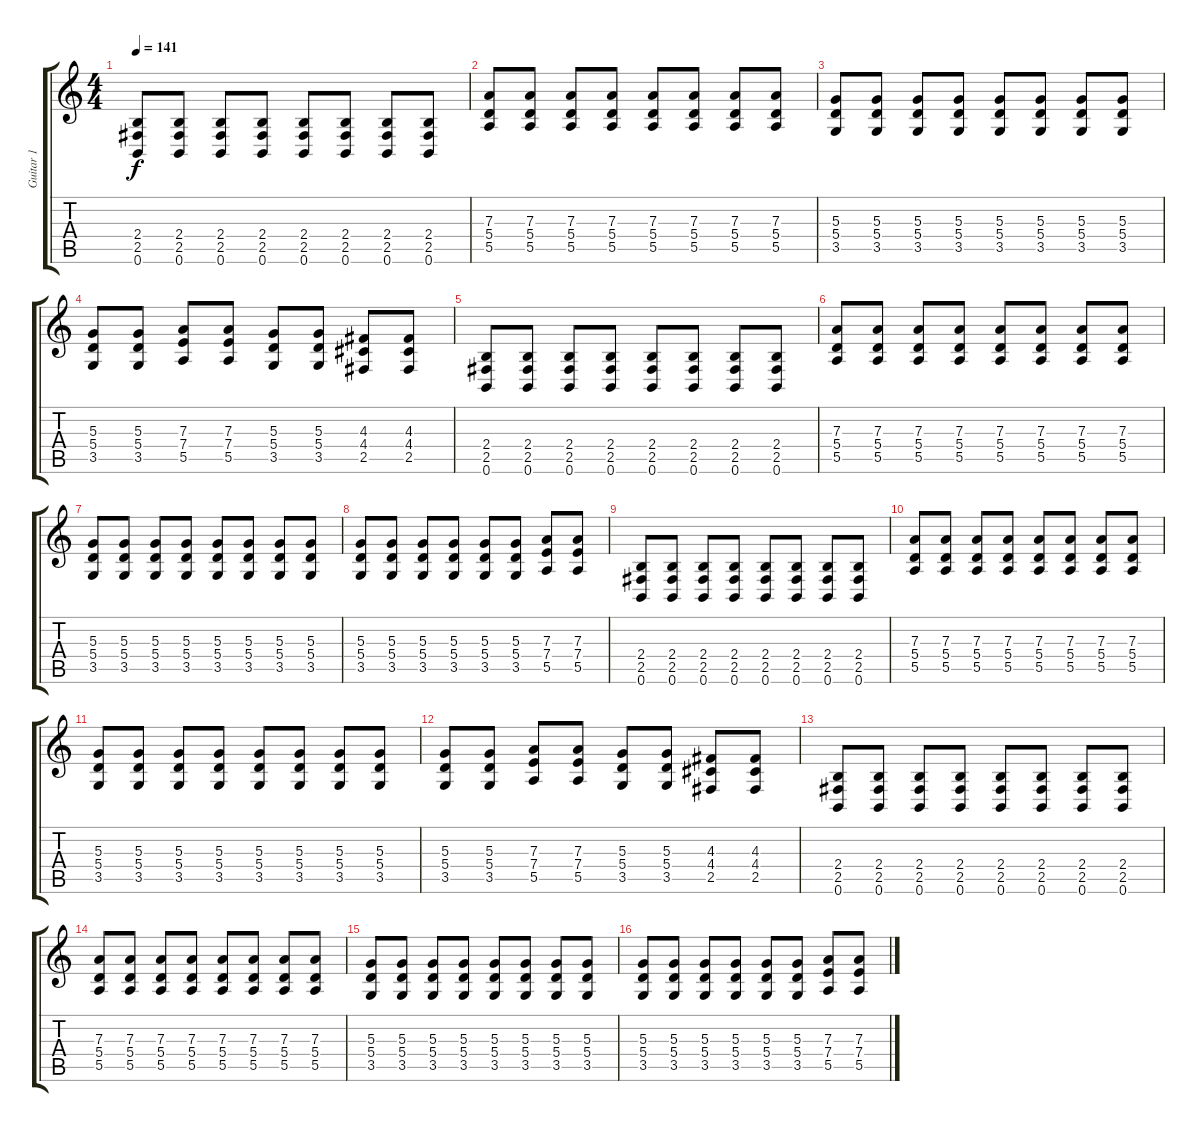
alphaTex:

\track ("Guitar 1" "Guitar 1") {instrument distortionguitar}
\staff {score tabs}
\tuning (B3 Gb3 D3 A2 E2 B1) {hide}
\ts (4 4)
\section ("" "")
\tempo 141
\clef g2
\ks c
(2.4 2.5 0.6).8{dy f} (2.4 2.5 0.6).8 (2.4 2.5 0.6).8 (2.4 2.5 0.6).8 (2.4 2.5 0.6).8 (2.4 2.5 0.6).8 (2.4 2.5 0.6).8 (2.4 2.5 0.6).8 |
(7.3 5.4 5.5).8 (7.3 5.4 5.5).8 (7.3 5.4 5.5).8 (7.3 5.4 5.5).8 (7.3 5.4 5.5).8 (7.3 5.4 5.5).8 (7.3 5.4 5.5).8 (7.3 5.4 5.5).8 |
(5.3 5.4 3.5).8 (5.3 5.4 3.5).8 (5.3 5.4 3.5).8 (5.3 5.4 3.5).8 (5.3 5.4 3.5).8 (5.3 5.4 3.5).8 (5.3 5.4 3.5).8 (5.3 5.4 3.5).8 |
(5.3 5.4 3.5).8 (5.3 5.4 3.5).8 (7.3 7.4 5.5).8 (7.3 7.4 5.5).8 (5.3 5.4 3.5).8 (5.3 5.4 3.5).8 (4.3 4.4 2.5).8 (4.3 4.4 2.5).8 |
(2.4 2.5 0.6).8 (2.4 2.5 0.6).8 (2.4 2.5 0.6).8 (2.4 2.5 0.6).8 (2.4 2.5 0.6).8 (2.4 2.5 0.6).8 (2.4 2.5 0.6).8 (2.4 2.5 0.6).8 |
(7.3 5.4 5.5).8 (7.3 5.4 5.5).8 (7.3 5.4 5.5).8 (7.3 5.4 5.5).8 (7.3 5.4 5.5).8 (7.3 5.4 5.5).8 (7.3 5.4 5.5).8 (7.3 5.4 5.5).8 |
(5.3 5.4 3.5).8 (5.3 5.4 3.5).8 (5.3 5.4 3.5).8 (5.3 5.4 3.5).8 (5.3 5.4 3.5).8 (5.3 5.4 3.5).8 (5.3 5.4 3.5).8 (5.3 5.4 3.5).8 |
(5.3 5.4 3.5).8 (5.3 5.4 3.5).8 (5.3 5.4 3.5).8 (5.3 5.4 3.5).8 (5.3 5.4 3.5).8 (5.3 5.4 3.5).8 (7.3 7.4 5.5).8 (7.3 7.4 5.5).8 |
(2.4 2.5 0.6).8 (2.4 2.5 0.6).8 (2.4 2.5 0.6).8 (2.4 2.5 0.6).8 (2.4 2.5 0.6).8 (2.4 2.5 0.6).8 (2.4 2.5 0.6).8 (2.4 2.5 0.6).8 |
(7.3 5.4 5.5).8 (7.3 5.4 5.5).8 (7.3 5.4 5.5).8 (7.3 5.4 5.5).8 (7.3 5.4 5.5).8 (7.3 5.4 5.5).8 (7.3 5.4 5.5).8 (7.3 5.4 5.5).8 |
(5.3 5.4 3.5).8 (5.3 5.4 3.5).8 (5.3 5.4 3.5).8 (5.3 5.4 3.5).8 (5.3 5.4 3.5).8 (5.3 5.4 3.5).8 (5.3 5.4 3.5).8 (5.3 5.4 3.5).8 |
(5.3 5.4 3.5).8 (5.3 5.4 3.5).8 (7.3 7.4 5.5).8 (7.3 7.4 5.5).8 (5.3 5.4 3.5).8 (5.3 5.4 3.5).8 (4.3 4.4 2.5).8 (4.3 4.4 2.5).8 |
(2.4 2.5 0.6).8 (2.4 2.5 0.6).8 (2.4 2.5 0.6).8 (2.4 2.5 0.6).8 (2.4 2.5 0.6).8 (2.4 2.5 0.6).8 (2.4 2.5 0.6).8 (2.4 2.5 0.6).8 |
(7.3 5.4 5.5).8 (7.3 5.4 5.5).8 (7.3 5.4 5.5).8 (7.3 5.4 5.5).8 (7.3 5.4 5.5).8 (7.3 5.4 5.5).8 (7.3 5.4 5.5).8 (7.3 5.4 5.5).8 |
(5.3 5.4 3.5).8 (5.3 5.4 3.5).8 (5.3 5.4 3.5).8 (5.3 5.4 3.5).8 (5.3 5.4 3.5).8 (5.3 5.4 3.5).8 (5.3 5.4 3.5).8 (5.3 5.4 3.5).8 |
(5.3 5.4 3.5).8 (5.3 5.4 3.5).8 (5.3 5.4 3.5).8 (5.3 5.4 3.5).8 (5.3 5.4 3.5).8 (5.3 5.4 3.5).8 (7.3 7.4 5.5).8 (7.3 7.4 5.5).8
